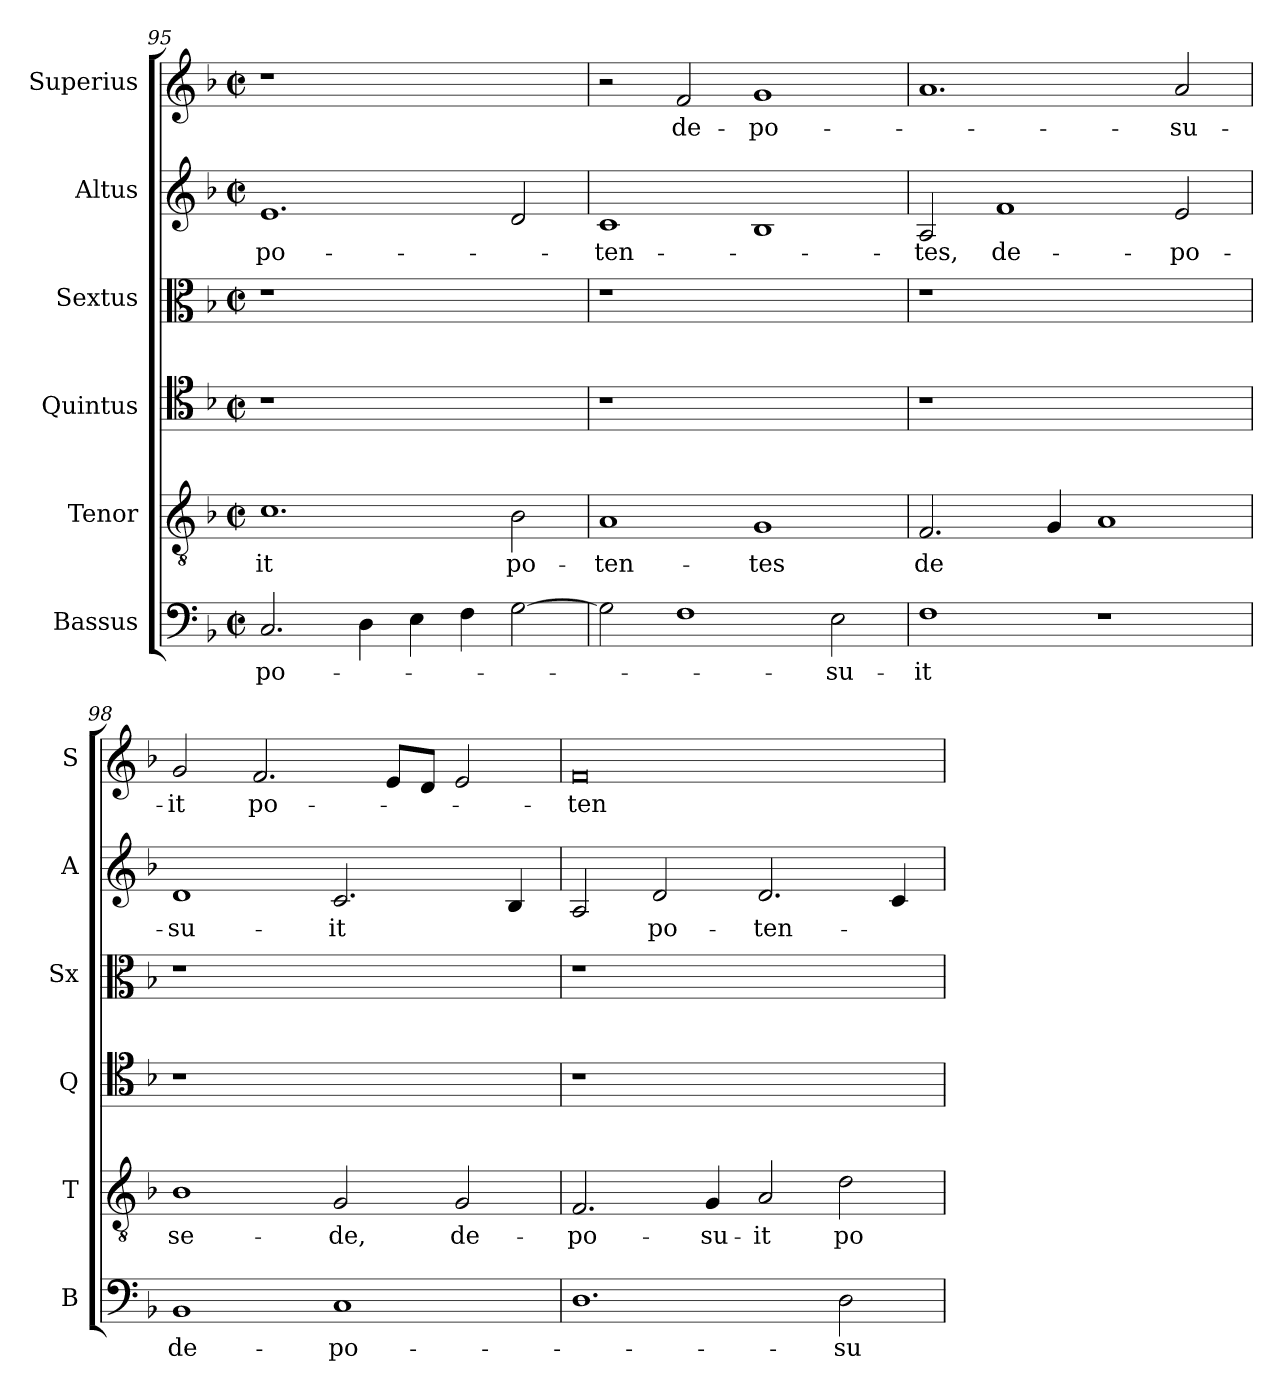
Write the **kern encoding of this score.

**kern	**text	**kern	**text	**kern	**kern	**kern	**text	**kern	**text
*part6	*part6	*part5	*part5	*part4	*part3	*part2	*part2	*part1	*part1
*staff6	*staff6	*staff5	*staff5	*staff4	*staff3	*staff2	*staff2	*staff1	*staff1
*I"Bassus	*	*I"Tenor	*	*I"Quintus	*I"Sextus	*I"Altus	*	*I"Superius	*
*I'B	*	*I'T	*	*I'Q	*I'Sx	*I'A	*	*I'S	*
*clefF4	*	*clefGv2	*	*clefC4	*clefC3	*clefG2	*	*clefG2	*
*k[b-]	*	*k[b-]	*	*k[b-]	*k[b-]	*k[b-]	*	*k[b-]	*
*F:	*	*F:	*	*F:	*F:	*F:	*	*F:	*
*M2/2	*	*M2/2	*	*M2/2	*M2/2	*M2/2	*	*M2/2	*
*met(c|)	*	*met(c|)	*	*met(c|)	*met(c|)	*met(c|)	*	*met(c|)	*
=95	=95	=95	=95	=95	=95	=95	=95	=95	=95
!	!LO:LY:b	!	!	!	!	!	!	!	!
!	!	!	!LO:LY:b	!	!	!	!	!	!
!	!	!	!	!	!	!	!LO:LY:b	!	!
2.C/	-po-	1.c	-it	1r	1r	1.e	po-	1r	.
4D\	.	.	.	.	.	.	.	.	.
4E\	.	.	.	1ryy	1ryy	.	.	1ryy	.
4F\	.	.	.	.	.	.	.	.	.
!	!	!	!LO:LY:b	!	!	!	!	!	!
[2G\	.	2B-\	po-	.	.	2d/	.	.	.
=96	=96	=96	=96	=96	=96	=96	=96	=96	=96
!	!	!	!LO:LY:b	!	!	!	!	!	!
!	!	!	!	!	!	!	!LO:LY:b	!	!
2G\]	.	1A	-ten-	1r	1r	1c	-ten-	2r	.
!	!	!	!	!	!	!	!	!	!LO:LY:b
1F	.	.	.	.	.	.	.	2f/	de-
!	!	!	!LO:LY:b	!	!	!	!	!	!
!	!	!	!	!	!	!	!	!	!LO:LY:b
.	.	1G	-tes	1ryy	1ryy	1B-	.	1g	-po-
!	!LO:LY:b	!	!	!	!	!	!	!	!
2E\	-su-	.	.	.	.	.	.	.	.
=97	=97	=97	=97	=97	=97	=97	=97	=97	=97
!	!LO:LY:b	!	!	!	!	!	!	!	!
!	!	!	!LO:LY:b	!	!	!	!	!	!
!	!	!	!	!	!	!	!LO:LY:b	!	!
1F	-it	2.F/	de	1r	1r	2A/	-tes,	1.a	.
!	!	!	!	!	!	!	!LO:LY:b	!	!
.	.	.	.	.	.	1f	de-	.	.
.	.	4G/	.	.	.	.	.	.	.
1r	.	1A	.	1ryy	1ryy	.	.	.	.
!	!	!	!	!	!	!	!LO:LY:b	!	!
!	!	!	!	!	!	!	!	!	!LO:LY:b
.	.	.	.	.	.	2e/	-po-	2a/	-su-
=98	=98	=98	=98	=98	=98	=98	=98	=98	=98
!	!LO:LY:b	!	!	!	!	!	!	!	!
!	!	!	!LO:LY:b	!	!	!	!	!	!
!	!	!	!	!	!	!	!LO:LY:b	!	!
!	!	!	!	!	!	!	!	!	!LO:LY:b
1BB-	de-	1B-	se-	1r	1r	1d	-su-	2g/	-it
!	!	!	!	!	!	!	!	!	!LO:LY:b
.	.	.	.	.	.	.	.	2.f/	po-
!	!LO:LY:b	!	!	!	!	!	!	!	!
!	!	!	!LO:LY:b	!	!	!	!	!	!
!	!	!	!	!	!	!	!LO:LY:b	!	!
1C	-po-	2G/	-de,	1ryy	1ryy	2.c/	-it	.	.
.	.	.	.	.	.	.	.	8e/L	.
.	.	.	.	.	.	.	.	8d/J	.
!	!	!	!LO:LY:b	!	!	!	!	!	!
.	.	2G/	de-	.	.	.	.	2e/	.
.	.	.	.	.	.	4B-/	.	.	.
=99	=99	=99	=99	=99	=99	=99	=99	=99	=99
!	!	!	!LO:LY:b	!	!	!	!	!	!
!	!	!	!	!	!	!	!	!	!LO:LY:b
1.D	.	2.F/	-po-	1r	1r	2A/	.	0f	-ten-
!	!	!	!	!	!	!	!LO:LY:b	!	!
.	.	.	.	.	.	2d/	po-	.	.
!	!	!	!LO:LY:b	!	!	!	!	!	!
.	.	4G/	-su-	.	.	.	.	.	.
!	!	!	!LO:LY:b	!	!	!	!	!	!
!	!	!	!	!	!	!	!LO:LY:b	!	!
.	.	2A/	-it	1ryy	1ryy	2.d/	-ten-	.	.
!	!LO:LY:b	!	!	!	!	!	!	!	!
!	!	!	!LO:LY:b	!	!	!	!	!	!
2D\	-su-	2d\	po-	.	.	.	.	.	.
.	.	.	.	.	.	4c/	.	.	.
=	=	=	=	=	=	=	=	=	=
*-	*-	*-	*-	*-	*-	*-	*-	*-	*-
